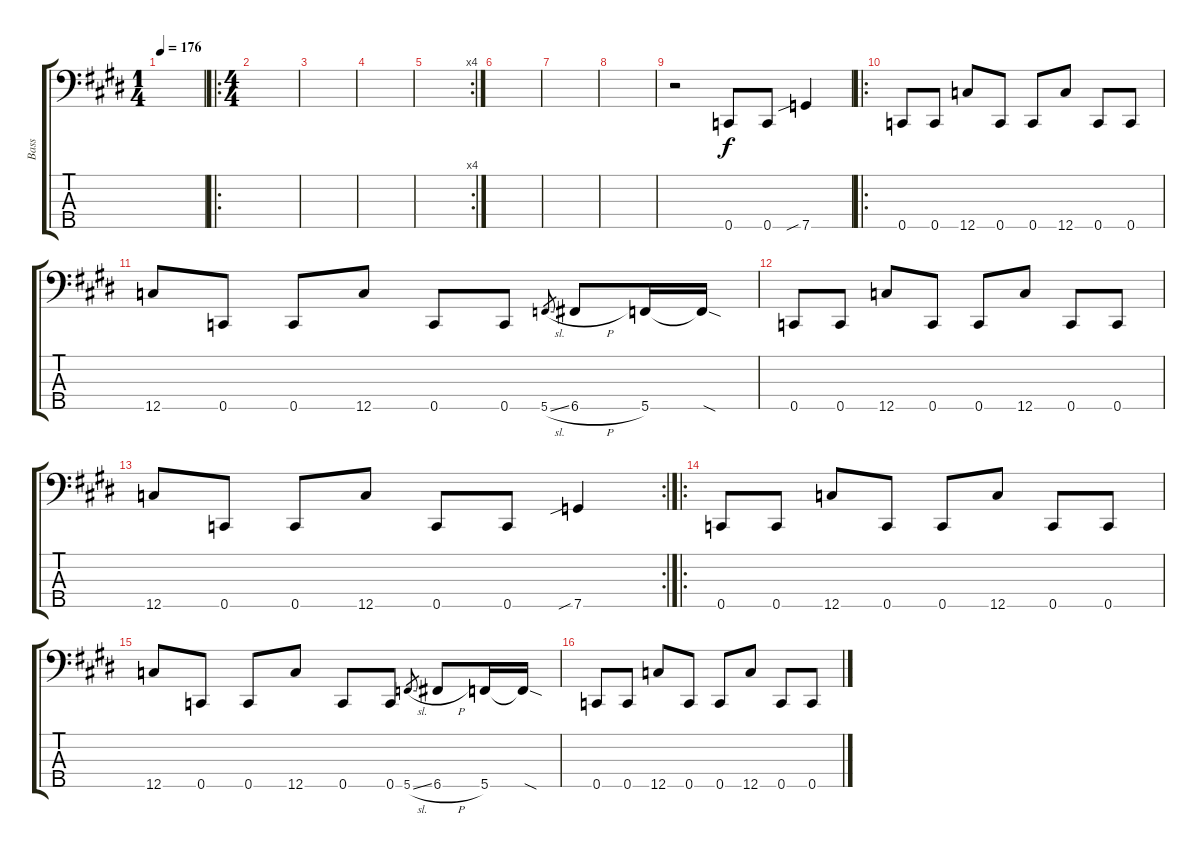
\track ("Bass" "Bass") {instrument electricbassfinger}
\staff {score tabs}
\tuning (Ab2 Eb2 Bb1 F1 C1) {hide}
\ts (1 4)
\tempo 176
\clef f4
\ks e
|
\ro
\ts (4 4)
|
|
|
\rc 4
|
|
|
|
r.2 0.5.8 0.5.8 7.5{sib}.4 |
\ro
0.5.8 0.5.8 12.5.8 0.5.8 0.5.8 12.5.8 0.5.8 0.5.8 |
12.5.8 0.5.8 0.5.8 12.5.8 0.5.8 0.5.8 5.5{sl}.8{gr} 6.5{h}.8 5.5.16 5.5{sod t}.16 |
0.5.8 0.5.8 12.5.8 0.5.8 0.5.8 12.5.8 0.5.8 0.5.8 |
\rc 2
12.5.8 0.5.8 0.5.8 12.5.8 0.5.8 0.5.8 7.5{sib}.4 |
\ro
0.5.8 0.5.8 12.5.8 0.5.8 0.5.8 12.5.8 0.5.8 0.5.8 |
12.5.8 0.5.8 0.5.8 12.5.8 0.5.8 0.5.8 5.5{sl}.8{gr} 6.5{h}.8 5.5.16 5.5{sod t}.16 |
0.5.8 0.5.8 12.5.8 0.5.8 0.5.8 12.5.8 0.5.8 0.5.8
